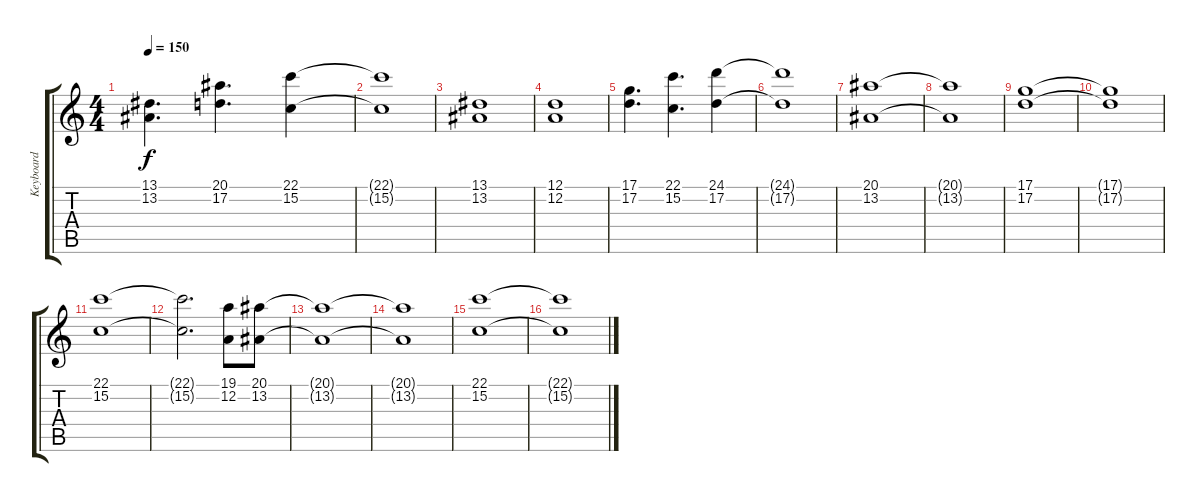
\track ("Keyboard" "Keyboard") {instrument stringensemble1}
\staff {score tabs}
\tuning (D4 A3 F3 C3 G2 D2) {hide}
\ts (4 4)
\tempo 150
\clef g2
\ks c
(13.1 13.2).4{d dy f} (20.1 17.2).4{d} (22.1 15.2).4 |
(22.1{t} 15.2{t}).1 |
(13.1 13.2).1 |
(12.1 12.2).1 |
(17.1 17.2).4{d} (22.1 15.2).4{d} (24.1 17.2).4 |
(24.1{t} 17.2{t}).1 |
(20.1 13.2).1 |
(20.1{t} 13.2{t}).1 |
(17.1 17.2).1 |
(17.1{t} 17.2{t}).1 |
(22.1 15.2).1 |
(22.1{t} 15.2{t}).2{d} (19.1 12.2).8 (20.1 13.2).8 |
(20.1{t} 13.2{t}).1 |
(20.1{t} 13.2{t}).1 |
(22.1 15.2).1 |
(22.1{t} 15.2{t}).1
